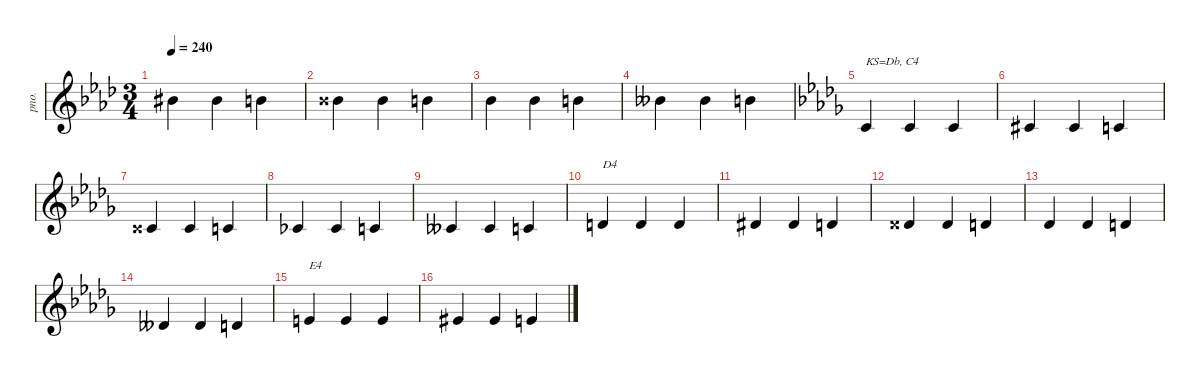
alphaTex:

\defaultSystemsLayout 4
\hideDynamics
\bracketExtendMode nobrackets
\track ("Acoustic Piano" "pno.") {instrument acousticgrandpiano}
\staff {score}
\tuning (E4 B3 G3 D3 A2 E2)
\ts (3 4)
\tempo 240
\clef g2
\ks ab
13.2{acc #}.4{dy mf beam Down} 13.2{acc #}.4{beam Down} 12.2{acc forcenatural}.4{beam Down} |
14.2{acc x}.4{beam Down} 14.2{acc x}.4{beam Down} 12.2{acc forcenatural}.4{beam Down} |
11.2{acc b}.4{beam Down} 11.2{acc b}.4{beam Down} 12.2{acc forcenatural}.4{beam Down} |
10.2{acc bb}.4{beam Down} 10.2{acc bb}.4{beam Down} 12.2{acc forcenatural}.4{beam Down} |
\ks db
1.2{acc forcenatural}.4{txt "KS=Db, C4" beam Up} 1.2{acc forcenatural}.4{beam Up} 1.2{acc forcenatural}.4{beam Up} |
2.2{acc #}.4{beam Up} 2.2{acc #}.4{beam Up} 1.2{acc forcenatural}.4{beam Up} |
3.2{acc x}.4{beam Up} 3.2{acc x}.4{beam Up} 1.2{acc forcenatural}.4{beam Up} |
0.2{acc b}.4{beam Up} 0.2{acc b}.4{beam Up} 1.2{acc forcenatural}.4{beam Up} |
3.3{acc bb}.4{beam Up} 3.3{acc bb}.4{beam Up} 1.2{acc forcenatural}.4{beam Up} |
3.2{acc forcenatural}.4{txt "D4" beam Up} 3.2{acc forcenatural}.4{beam Up} 3.2{acc forcenatural}.4{beam Up} |
4.2{acc #}.4{beam Up} 4.2{acc #}.4{beam Up} 3.2{acc forcenatural}.4{beam Up} |
5.2{acc x}.4{beam Up} 5.2{acc x}.4{beam Up} 3.2{acc forcenatural}.4{beam Up} |
2.2{acc b}.4{beam Up} 2.2{acc b}.4{beam Up} 3.2{acc forcenatural}.4{beam Up} |
1.2{acc bb}.4{beam Up} 1.2{acc bb}.4{beam Up} 3.2{acc forcenatural}.4{beam Up} |
5.2{acc forcenatural}.4{txt "E4" beam Up} 5.2{acc forcenatural}.4{beam Up} 5.2{acc forcenatural}.4{beam Up} |
6.2{acc #}.4{beam Up} 6.2{acc #}.4{beam Up} 5.2{acc forcenatural}.4{beam Up}
